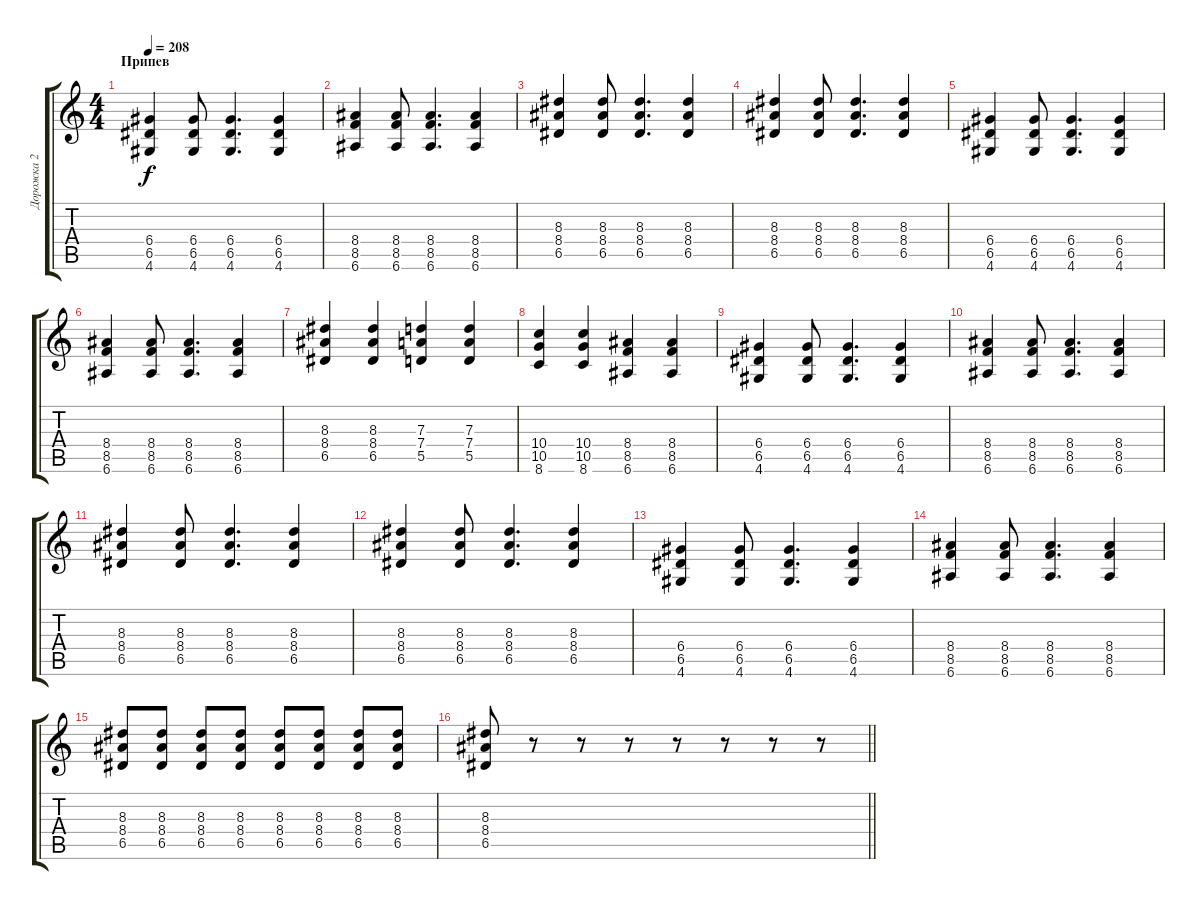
\track ("Дорожка 2" "Дорожка 2") {instrument distortionguitar}
\staff {score tabs}
\tuning (E4 B3 G3 D3 A2 E2) {hide}
\ts (4 4)
\section ("" "Припев")
\tempo 208
\clef g2
\ks c
(6.4 6.5 4.6).4{dy f} (6.4 6.5 4.6).8 (6.4 6.5 4.6).4{d} (6.4 6.5 4.6).4 |
(8.4 8.5 6.6).4 (8.4 8.5 6.6).8 (8.4 8.5 6.6).4{d} (8.4 8.5 6.6).4 |
(8.3 8.4 6.5).4 (8.3 8.4 6.5).8 (8.3 8.4 6.5).4{d} (8.3 8.4 6.5).4 |
(8.3 8.4 6.5).4 (8.3 8.4 6.5).8 (8.3 8.4 6.5).4{d} (8.3 8.4 6.5).4 |
(6.4 6.5 4.6).4 (6.4 6.5 4.6).8 (6.4 6.5 4.6).4{d} (6.4 6.5 4.6).4 |
(8.4 8.5 6.6).4 (8.4 8.5 6.6).8 (8.4 8.5 6.6).4{d} (8.4 8.5 6.6).4 |
(8.3 8.4 6.5).4 (8.3 8.4 6.5).4 (7.3 7.4 5.5).4 (7.3 7.4 5.5).4 |
(10.4 10.5 8.6).4 (10.4 10.5 8.6).4 (8.4 8.5 6.6).4 (8.4 8.5 6.6).4 |
(6.4 6.5 4.6).4 (6.4 6.5 4.6).8 (6.4 6.5 4.6).4{d} (6.4 6.5 4.6).4 |
(8.4 8.5 6.6).4 (8.4 8.5 6.6).8 (8.4 8.5 6.6).4{d} (8.4 8.5 6.6).4 |
(8.3 8.4 6.5).4 (8.3 8.4 6.5).8 (8.3 8.4 6.5).4{d} (8.3 8.4 6.5).4 |
(8.3 8.4 6.5).4 (8.3 8.4 6.5).8 (8.3 8.4 6.5).4{d} (8.3 8.4 6.5).4 |
(6.4 6.5 4.6).4 (6.4 6.5 4.6).8 (6.4 6.5 4.6).4{d} (6.4 6.5 4.6).4 |
(8.4 8.5 6.6).4 (8.4 8.5 6.6).8 (8.4 8.5 6.6).4{d} (8.4 8.5 6.6).4 |
(8.3 8.4 6.5).8 (8.3 8.4 6.5).8 (8.3 8.4 6.5).8 (8.3 8.4 6.5).8 (8.3 8.4 6.5).8 (8.3 8.4 6.5).8 (8.3 8.4 6.5).8 (8.3 8.4 6.5).8 |
\barLineRight lightlight
(8.3 8.4 6.5).8 r.8 r.8 r.8 r.8 r.8 r.8 r.8
